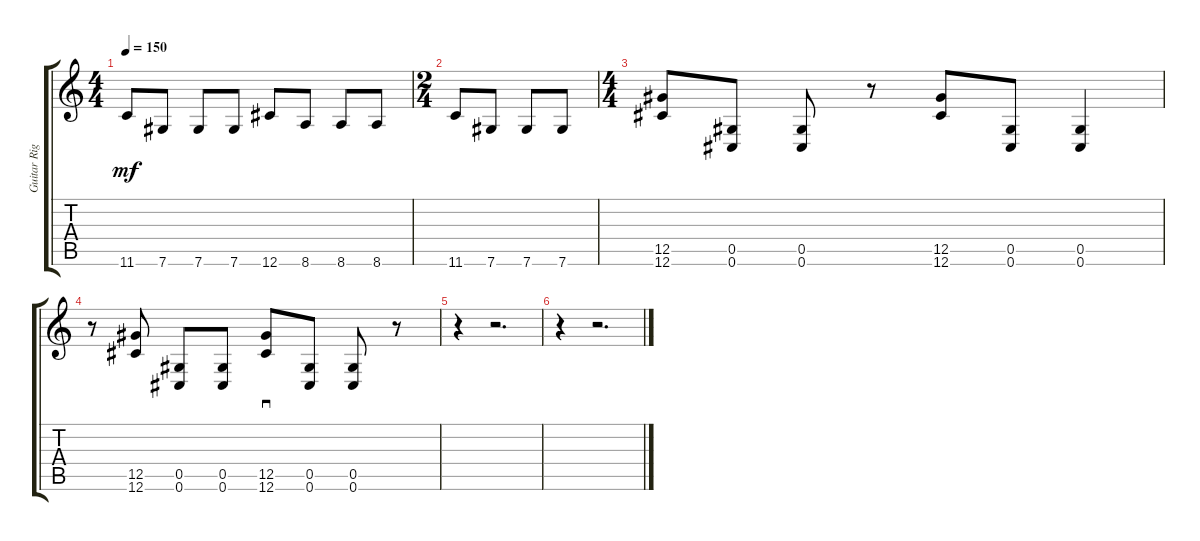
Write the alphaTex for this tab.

\track ("Guitar Right" "Guitar Rig") {instrument distortionguitar}
\staff {score tabs}
\tuning (Eb4 Bb3 Gb3 Db3 Ab2 Db2) {hide}
\ts (4 4)
\tempo 150
\clef g2
\ks c
11.6.8{dy mf} 7.6.8 7.6.8 7.6.8 12.6.8 8.6.8 8.6.8 8.6.8 |
\ts (2 4)
11.6.8 7.6.8 7.6.8 7.6.8 |
\ts (4 4)
(12.5 12.6).8 (0.5 0.6).8 (0.5 0.6).8 r.8 (12.5 12.6).8 (0.5 0.6).8 (0.5 0.6).4 |
r.8 (12.5 12.6).8 (0.5 0.6).8 (0.5 0.6).8 (12.5 12.6).8{sd} (0.5 0.6).8 (0.5 0.6).8 r.8 |
r.4 r.2{d} |
r.4 r.2{d}
